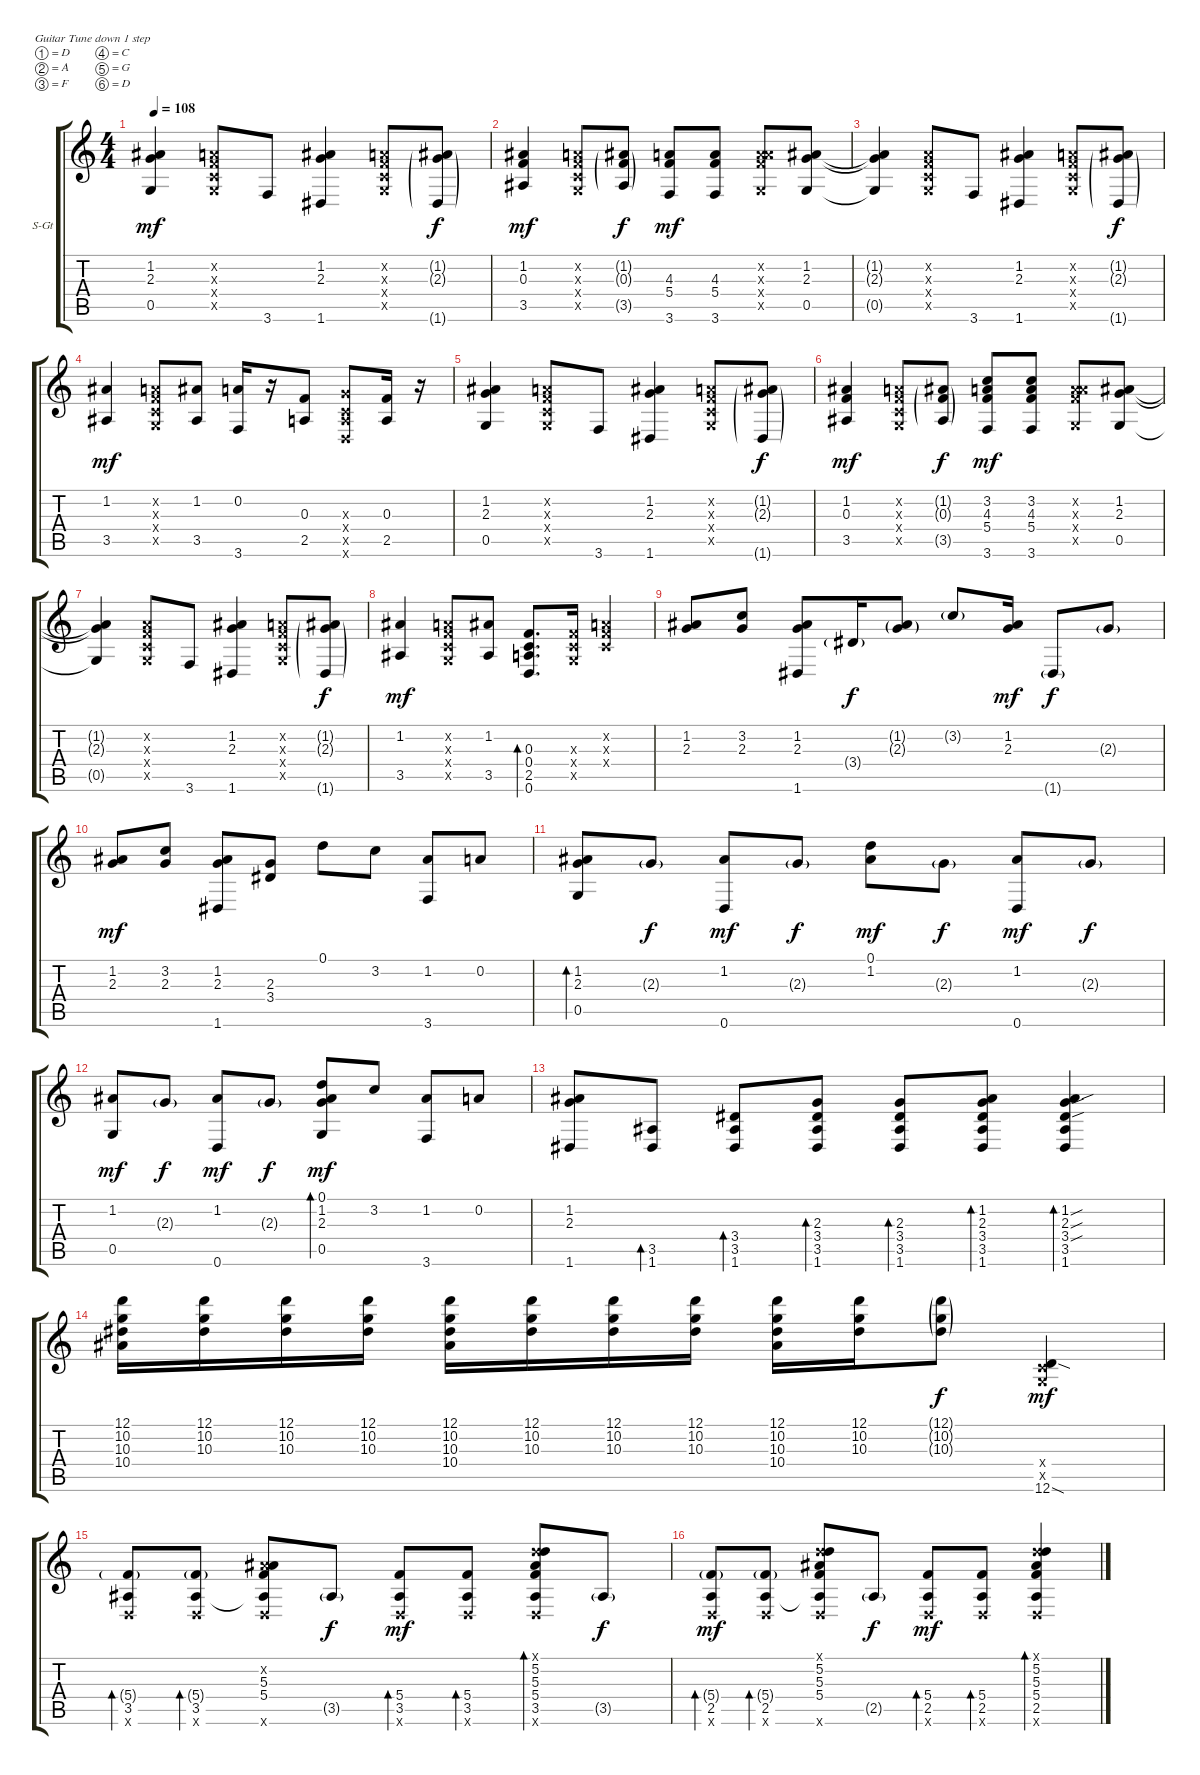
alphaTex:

\bracketExtendMode groupsimilarinstruments
\firstSystemTrackNameOrientation horizontal
\otherSystemsTrackNameOrientation horizontal
\track ("Steel Guitar" "S-Gt") {instrument acousticguitarsteel}
\staff {score tabs}
\tuning (D4 A3 F3 C3 G2 D2)
\ts (4 4)
\tempo 108
\clef g2
\ks c
(1.2 2.3 0.5).4{dy mf} (0.2{x} 0.3{x} 0.4{x} 0.5{x}).8 3.6.8 (1.2 2.3 1.6).4 (0.2{x} 0.3{x} 0.4{x} 0.5{x}).8 (1.2{g} 2.3{g} 1.6{g}).8{dy f} |
(1.2 0.3 3.5).4{dy mf} (0.2{x} 0.3{x} 0.4{x} 0.5{x}).8 (1.2{g} 0.3{g} 3.5{g}).8{dy f} (4.3 5.4 3.6).8{dy mf} (4.3 5.4 3.6).8 (0.2{x} 4.3{x} 5.4{x} 0.5{x}).8 (1.2 2.3 0.5).8 |
(1.2{t} 2.3{t} 0.5{t}).4 (0.2{x} 0.3{x} 0.4{x} 0.5{x}).8 3.6.8 (1.2 2.3 1.6).4 (0.2{x} 0.3{x} 0.4{x} 0.5{x}).8 (1.2{g} 2.3{g} 1.6{g}).8{dy f} |
(1.2 3.5).4{dy mf} (0.2{x} 0.3{x} 0.4{x} 0.5{x}).8 (1.2 3.5).8 (0.2 3.6).16 r.16 (0.3 2.5).8 (2.3{x} 0.4{x} 2.5{x} 0.6{x}).8 (0.3 2.5).16 r.16 |
(1.2 2.3 0.5).4 (0.2{x} 0.3{x} 0.4{x} 0.5{x}).8 3.6.8 (1.2 2.3 1.6).4 (0.2{x} 0.3{x} 0.4{x} 0.5{x}).8 (1.2{g} 2.3{g} 1.6{g}).8{dy f} |
(1.2 0.3 3.5).4{dy mf} (0.2{x} 0.3{x} 0.4{x} 0.5{x}).8 (1.2{g} 0.3{g} 3.5{g}).8{dy f} (3.2 4.3 5.4 3.6).8{dy mf} (3.2 4.3 5.4 3.6).8 (0.2{x} 4.3{x} 5.4{x} 0.5{x}).8 (1.2 2.3 0.5).8 |
(1.2{t} 2.3{t} 0.5{t}).4 (0.2{x} 0.3{x} 0.4{x} 0.5{x}).8 3.6.8 (1.2 2.3 1.6).4 (0.2{x} 0.3{x} 0.4{x} 0.5{x}).8 (1.2{g} 2.3{g} 1.6{g}).8{dy f} |
(1.2 3.5).4{dy mf} (0.2{x} 0.3{x} 0.4{x} 0.5{x}).8 (1.2 3.5).8 (0.3 0.4 2.5 0.6).8{d bd 30} (0.3{x} 0.4{x} 0.5{x}).16 (0.2{x} 0.3{x} 0.4{x}).4 |
(1.2 2.3).8 (3.2 2.3).8 (1.2 2.3 1.6).8 3.4{g}.16{dy f} (1.2{g} 2.3{g}).8 3.2{g}.8 (1.2 2.3).16{dy mf} 1.6{g}.8{dy f} 2.3{g}.8 |
(1.2 2.3).8{dy mf} (3.2 2.3).8 (1.2 2.3 1.6).8 (2.3 3.4).8 0.1.8 3.2.8 (1.2 3.6).8 0.2.8 |
(1.2 2.3 0.5).8{bd 60} 2.3{g}.8{dy f} (1.2 0.6).8{dy mf} 2.3{g}.8{dy f} (0.1 1.2).8{dy mf} 2.3{g}.8{dy f} (1.2 0.6).8{dy mf} 2.3{g}.8{dy f} |
(1.2 0.5).8{dy mf} 2.3{g}.8{dy f} (1.2 0.6).8{dy mf} 2.3{g}.8{dy f} (0.1 1.2 2.3 0.5).8{bd 60 dy mf} 3.2.8 (1.2 3.6).8 0.2.8 |
(1.2 2.3 1.6).8 (3.5 1.6).8{bd 30} (3.4 3.5 1.6).8{bd 30} (2.3 3.4 3.5 1.6).8{bd 30} (2.3 3.4 3.5 1.6).8{bd 30} (1.2 2.3 3.4 3.5 1.6).8{bd 30} (1.2{sou} 2.3{sou} 3.4{sou} 3.5 1.6).4{bd 30} |
(12.1 10.2 10.3 10.4).16 (12.1 10.2 10.3).16 (12.1 10.2 10.3).16 (12.1 10.2 10.3).16 (12.1 10.2 10.3 10.4).16 (12.1 10.2 10.3).16 (12.1 10.2 10.3).16 (12.1 10.2 10.3).16 (12.1 10.2 10.3 10.4).16 (12.1 10.2 10.3).16 (12.1{g} 10.2{g} 10.3{g}).8{dy f} (0.4{x} 0.5{x} 12.6{sod}).4{dy mf} |
(5.4{g} 3.5 0.6{x}).8{bd 30} (5.4{g} 3.5 0.6{x}).8{bd 30} (0.2{x} 5.3 5.4 3.5{t} 0.6{x}).8 3.5{g}.8{dy f} (5.4 3.5 0.6{x}).8{bd 30 dy mf} (5.4 3.5 0.6{x}).8{bd 30} (0.1{x} 5.2 5.3 5.4 3.5 0.6{x}).8{bd 30} 3.5{g}.8{dy f} |
(5.4{g} 2.5 0.6{x}).8{bd 30 dy mf} (5.4{g} 2.5 0.6{x}).8{bd 30} (0.1{x} 5.2 5.3 5.4 2.5{t} 0.6{x}).8 2.5{g}.8{dy f} (5.4 2.5 0.6{x}).8{bd 30 dy mf} (5.4 2.5 0.6{x}).8{bd 30} (0.1{x} 5.2 5.3 5.4 2.5 0.6{x}).4{bd 30}
